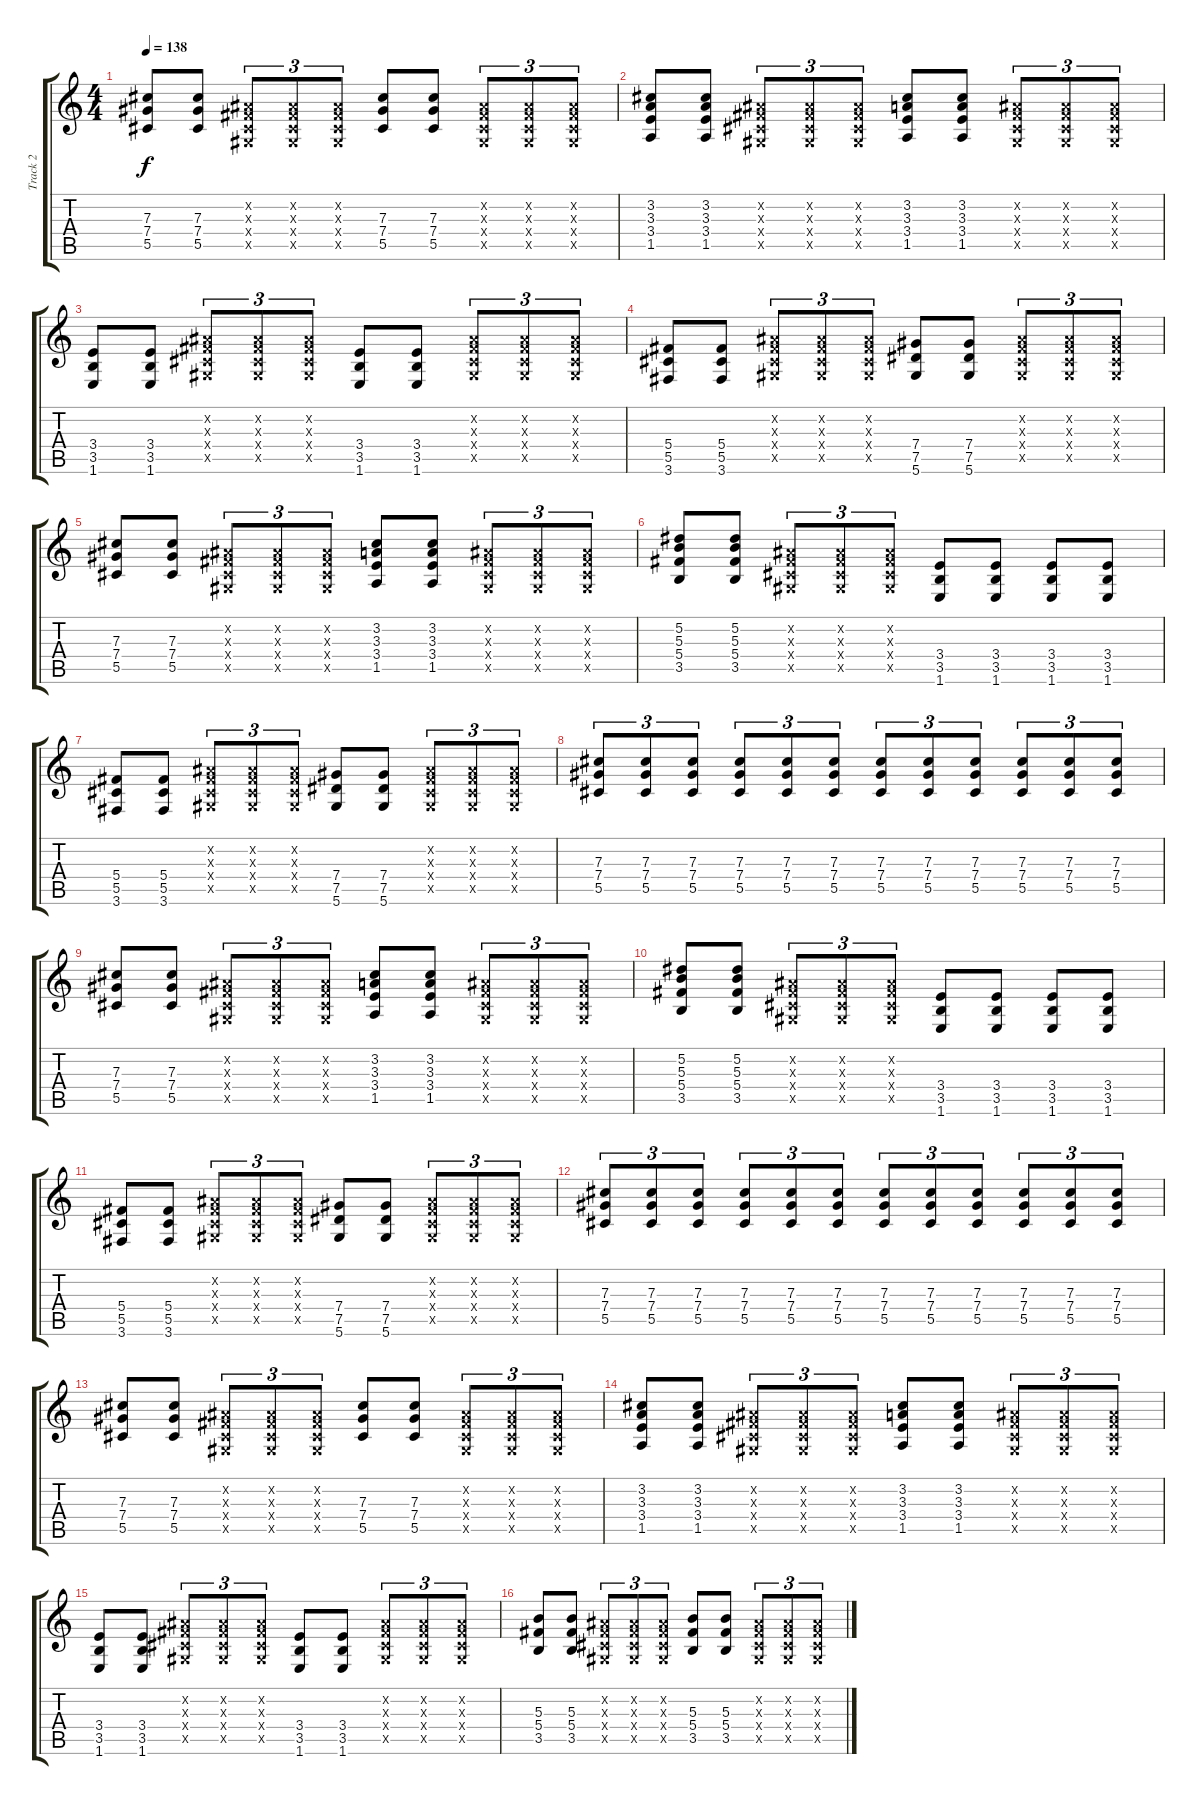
\track ("Track 2" "Track 2") {instrument acousticguitarsteel}
\staff {score tabs}
\tuning (Eb4 Bb3 Gb3 Db3 Ab2 Eb2) {hide}
\ts (4 4)
\tempo 138
\clef g2
\ks c
(7.3 7.4 5.5).8{dy f} (7.3 7.4 5.5).8 (0.2{x} 0.3{x} 0.4{x} 0.5{x}).8{tu (3 2)} (0.2{x} 0.3{x} 0.4{x} 0.5{x}).8{tu (3 2)} (0.2{x} 0.3{x} 0.4{x} 0.5{x}).8{tu (3 2)} (7.3 7.4 5.5).8 (7.3 7.4 5.5).8 (0.2{x} 0.3{x} 0.4{x} 0.5{x}).8{tu (3 2)} (0.2{x} 0.3{x} 0.4{x} 0.5{x}).8{tu (3 2)} (0.2{x} 0.3{x} 0.4{x} 0.5{x}).8{tu (3 2)} |
(3.2 3.3 3.4 1.5).8 (3.2 3.3 3.4 1.5).8 (0.2{x} 0.3{x} 0.4{x} 0.5{x}).8{tu (3 2)} (0.2{x} 0.3{x} 0.4{x} 0.5{x}).8{tu (3 2)} (0.2{x} 0.3{x} 0.4{x} 0.5{x}).8{tu (3 2)} (3.2 3.3 3.4 1.5).8 (3.2 3.3 3.4 1.5).8 (0.2{x} 0.3{x} 0.4{x} 0.5{x}).8{tu (3 2)} (0.2{x} 0.3{x} 0.4{x} 0.5{x}).8{tu (3 2)} (0.2{x} 0.3{x} 0.4{x} 0.5{x}).8{tu (3 2)} |
(3.4 3.5 1.6).8 (3.4 3.5 1.6).8 (0.2{x} 0.3{x} 0.4{x} 0.5{x}).8{tu (3 2)} (0.2{x} 0.3{x} 0.4{x} 0.5{x}).8{tu (3 2)} (0.2{x} 0.3{x} 0.4{x} 0.5{x}).8{tu (3 2)} (3.4 3.5 1.6).8 (3.4 3.5 1.6).8 (0.2{x} 0.3{x} 0.4{x} 0.5{x}).8{tu (3 2)} (0.2{x} 0.3{x} 0.4{x} 0.5{x}).8{tu (3 2)} (0.2{x} 0.3{x} 0.4{x} 0.5{x}).8{tu (3 2)} |
(5.4 5.5 3.6).8 (5.4 5.5 3.6).8 (0.2{x} 0.3{x} 0.4{x} 0.5{x}).8{tu (3 2)} (0.2{x} 0.3{x} 0.4{x} 0.5{x}).8{tu (3 2)} (0.2{x} 0.3{x} 0.4{x} 0.5{x}).8{tu (3 2)} (7.4 7.5 5.6).8 (7.4 7.5 5.6).8 (0.2{x} 0.3{x} 0.4{x} 0.5{x}).8{tu (3 2)} (0.2{x} 0.3{x} 0.4{x} 0.5{x}).8{tu (3 2)} (0.2{x} 0.3{x} 0.4{x} 0.5{x}).8{tu (3 2)} |
(7.3 7.4 5.5).8 (7.3 7.4 5.5).8 (0.2{x} 0.3{x} 0.4{x} 0.5{x}).8{tu (3 2)} (0.2{x} 0.3{x} 0.4{x} 0.5{x}).8{tu (3 2)} (0.2{x} 0.3{x} 0.4{x} 0.5{x}).8{tu (3 2)} (3.2 3.3 3.4 1.5).8 (3.2 3.3 3.4 1.5).8 (0.2{x} 0.3{x} 0.4{x} 0.5{x}).8{tu (3 2)} (0.2{x} 0.3{x} 0.4{x} 0.5{x}).8{tu (3 2)} (0.2{x} 0.3{x} 0.4{x} 0.5{x}).8{tu (3 2)} |
(5.2 5.3 5.4 3.5).8 (5.2 5.3 5.4 3.5).8 (0.2{x} 0.3{x} 0.4{x} 0.5{x}).8{tu (3 2)} (0.2{x} 0.3{x} 0.4{x} 0.5{x}).8{tu (3 2)} (0.2{x} 0.3{x} 0.4{x} 0.5{x}).8{tu (3 2)} (3.4 3.5 1.6).8 (3.4 3.5 1.6).8 (3.4 3.5 1.6).8 (3.4 3.5 1.6).8 |
(5.4 5.5 3.6).8 (5.4 5.5 3.6).8 (0.2{x} 0.3{x} 0.4{x} 0.5{x}).8{tu (3 2)} (0.2{x} 0.3{x} 0.4{x} 0.5{x}).8{tu (3 2)} (0.2{x} 0.3{x} 0.4{x} 0.5{x}).8{tu (3 2)} (7.4 7.5 5.6).8 (7.4 7.5 5.6).8 (0.2{x} 0.3{x} 0.4{x} 0.5{x}).8{tu (3 2)} (0.2{x} 0.3{x} 0.4{x} 0.5{x}).8{tu (3 2)} (0.2{x} 0.3{x} 0.4{x} 0.5{x}).8{tu (3 2)} |
(7.3 7.4 5.5).8{tu (3 2)} (7.3 7.4 5.5).8{tu (3 2)} (7.3 7.4 5.5).8{tu (3 2)} (7.3 7.4 5.5).8{tu (3 2)} (7.3 7.4 5.5).8{tu (3 2)} (7.3 7.4 5.5).8{tu (3 2)} (7.3 7.4 5.5).8{tu (3 2)} (7.3 7.4 5.5).8{tu (3 2)} (7.3 7.4 5.5).8{tu (3 2)} (7.3 7.4 5.5).8{tu (3 2)} (7.3 7.4 5.5).8{tu (3 2)} (7.3 7.4 5.5).8{tu (3 2)} |
(7.3 7.4 5.5).8 (7.3 7.4 5.5).8 (0.2{x} 0.3{x} 0.4{x} 0.5{x}).8{tu (3 2)} (0.2{x} 0.3{x} 0.4{x} 0.5{x}).8{tu (3 2)} (0.2{x} 0.3{x} 0.4{x} 0.5{x}).8{tu (3 2)} (3.2 3.3 3.4 1.5).8 (3.2 3.3 3.4 1.5).8 (0.2{x} 0.3{x} 0.4{x} 0.5{x}).8{tu (3 2)} (0.2{x} 0.3{x} 0.4{x} 0.5{x}).8{tu (3 2)} (0.2{x} 0.3{x} 0.4{x} 0.5{x}).8{tu (3 2)} |
(5.2 5.3 5.4 3.5).8 (5.2 5.3 5.4 3.5).8 (0.2{x} 0.3{x} 0.4{x} 0.5{x}).8{tu (3 2)} (0.2{x} 0.3{x} 0.4{x} 0.5{x}).8{tu (3 2)} (0.2{x} 0.3{x} 0.4{x} 0.5{x}).8{tu (3 2)} (3.4 3.5 1.6).8 (3.4 3.5 1.6).8 (3.4 3.5 1.6).8 (3.4 3.5 1.6).8 |
(5.4 5.5 3.6).8 (5.4 5.5 3.6).8 (0.2{x} 0.3{x} 0.4{x} 0.5{x}).8{tu (3 2)} (0.2{x} 0.3{x} 0.4{x} 0.5{x}).8{tu (3 2)} (0.2{x} 0.3{x} 0.4{x} 0.5{x}).8{tu (3 2)} (7.4 7.5 5.6).8 (7.4 7.5 5.6).8 (0.2{x} 0.3{x} 0.4{x} 0.5{x}).8{tu (3 2)} (0.2{x} 0.3{x} 0.4{x} 0.5{x}).8{tu (3 2)} (0.2{x} 0.3{x} 0.4{x} 0.5{x}).8{tu (3 2)} |
(7.3 7.4 5.5).8{tu (3 2)} (7.3 7.4 5.5).8{tu (3 2)} (7.3 7.4 5.5).8{tu (3 2)} (7.3 7.4 5.5).8{tu (3 2)} (7.3 7.4 5.5).8{tu (3 2)} (7.3 7.4 5.5).8{tu (3 2)} (7.3 7.4 5.5).8{tu (3 2)} (7.3 7.4 5.5).8{tu (3 2)} (7.3 7.4 5.5).8{tu (3 2)} (7.3 7.4 5.5).8{tu (3 2)} (7.3 7.4 5.5).8{tu (3 2)} (7.3 7.4 5.5).8{tu (3 2)} |
(7.3 7.4 5.5).8 (7.3 7.4 5.5).8 (0.2{x} 0.3{x} 0.4{x} 0.5{x}).8{tu (3 2)} (0.2{x} 0.3{x} 0.4{x} 0.5{x}).8{tu (3 2)} (0.2{x} 0.3{x} 0.4{x} 0.5{x}).8{tu (3 2)} (7.3 7.4 5.5).8 (7.3 7.4 5.5).8 (0.2{x} 0.3{x} 0.4{x} 0.5{x}).8{tu (3 2)} (0.2{x} 0.3{x} 0.4{x} 0.5{x}).8{tu (3 2)} (0.2{x} 0.3{x} 0.4{x} 0.5{x}).8{tu (3 2)} |
(3.2 3.3 3.4 1.5).8 (3.2 3.3 3.4 1.5).8 (0.2{x} 0.3{x} 0.4{x} 0.5{x}).8{tu (3 2)} (0.2{x} 0.3{x} 0.4{x} 0.5{x}).8{tu (3 2)} (0.2{x} 0.3{x} 0.4{x} 0.5{x}).8{tu (3 2)} (3.2 3.3 3.4 1.5).8 (3.2 3.3 3.4 1.5).8 (0.2{x} 0.3{x} 0.4{x} 0.5{x}).8{tu (3 2)} (0.2{x} 0.3{x} 0.4{x} 0.5{x}).8{tu (3 2)} (0.2{x} 0.3{x} 0.4{x} 0.5{x}).8{tu (3 2)} |
(3.4 3.5 1.6).8 (3.4 3.5 1.6).8 (0.2{x} 0.3{x} 0.4{x} 0.5{x}).8{tu (3 2)} (0.2{x} 0.3{x} 0.4{x} 0.5{x}).8{tu (3 2)} (0.2{x} 0.3{x} 0.4{x} 0.5{x}).8{tu (3 2)} (3.4 3.5 1.6).8 (3.4 3.5 1.6).8 (0.2{x} 0.3{x} 0.4{x} 0.5{x}).8{tu (3 2)} (0.2{x} 0.3{x} 0.4{x} 0.5{x}).8{tu (3 2)} (0.2{x} 0.3{x} 0.4{x} 0.5{x}).8{tu (3 2)} |
(5.3 5.4 3.5).8 (5.3 5.4 3.5).8 (0.2{x} 0.3{x} 0.4{x} 0.5{x}).8{tu (3 2)} (0.2{x} 0.3{x} 0.4{x} 0.5{x}).8{tu (3 2)} (0.2{x} 0.3{x} 0.4{x} 0.5{x}).8{tu (3 2)} (5.3 5.4 3.5).8 (5.3 5.4 3.5).8 (0.2{x} 0.3{x} 0.4{x} 0.5{x}).8{tu (3 2)} (0.2{x} 0.3{x} 0.4{x} 0.5{x}).8{tu (3 2)} (0.2{x} 0.3{x} 0.4{x} 0.5{x}).8{tu (3 2)}
